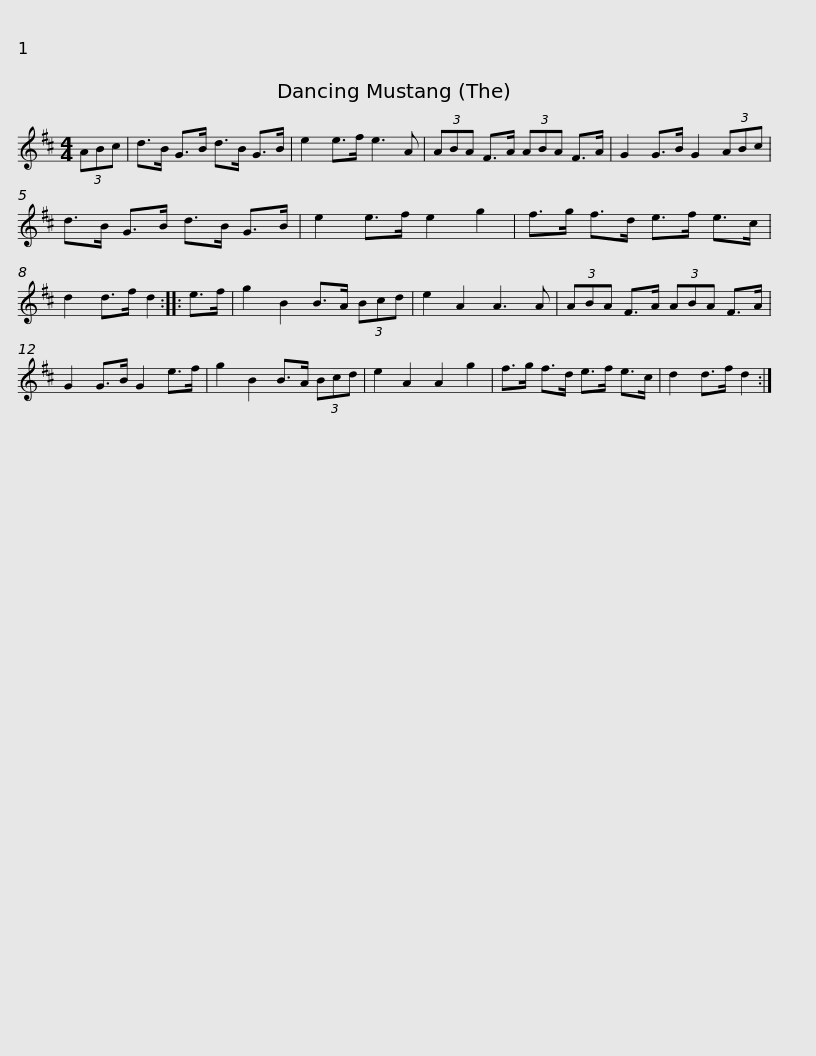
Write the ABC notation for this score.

X:1
L:1/8
M:4/4
I:linebreak $
K:D
V:1 treble
V:1
 (3ABc | d>B G>B d>B G>B | e2 e>f e3 A | (3ABA F>A (3ABA F>A | G2 G>B G2 (3ABc |$ %5
 d>B G>B d>B G>B | e2 e>f e2 g2 | f>g f>d e>f e>c | d2 d>f d2 :: e>f | %10
 g2 B2 B>A (3Bcd |$ e2 A2 A3 A | (3ABA F>A (3ABA F>A | G2 G>B G2 e>f | g2 B2 B>A (3Bcd | %15
 e2 A2 A2 g2 | f>g f>d e>f e>c |$ d2 d>f d2 :| %18
